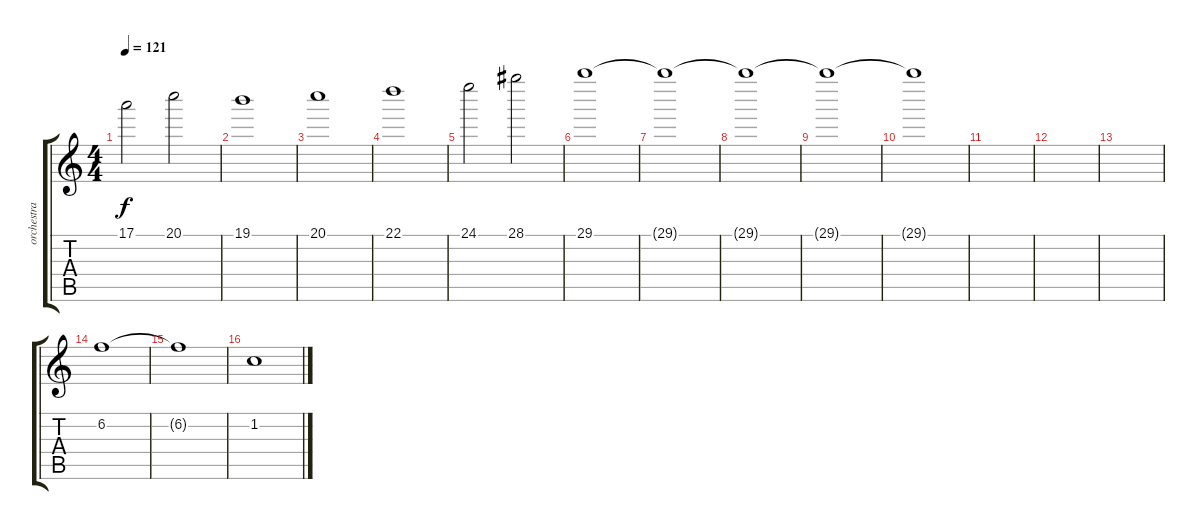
\track ("orchestra" "orchestra") {instrument acousticguitarnylon}
\staff {score tabs}
\tuning (E4 B3 G3 D3 A2 E2) {hide}
\ts (4 4)
\tempo 121
\clef g2
\ks c
17.1.2{dy f} 20.1.2 |
19.1.1 |
20.1.1 |
22.1.1 |
24.1.2 28.1.2 |
29.1.1 |
29.1{t}.1 |
29.1{t}.1 |
29.1{t}.1 |
29.1{t}.1 |
|
|
|
6.2.1 |
6.2{t}.1 |
1.2.1
